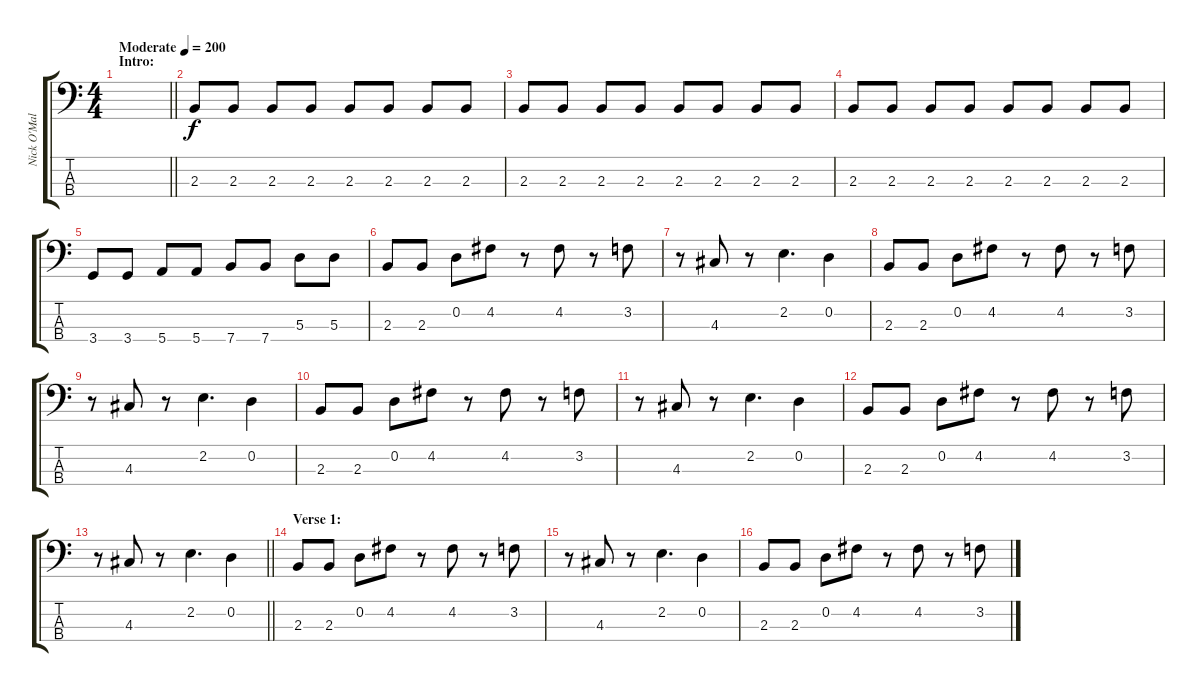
\track ("Nick O'Malley (Bass)" "Nick O'Mal") {instrument electricbasspick bank 255}
\staff {score tabs}
\tuning (G2 D2 A1 E1) {hide}
\ts (4 4)
\section ("" "Intro:")
\tempo (200 "Moderate")
\clef f4
\barLineRight lightlight
\ks c
|
\section ("" "")
2.3.8 2.3.8 2.3.8 2.3.8 2.3.8 2.3.8 2.3.8 2.3.8 |
2.3.8 2.3.8 2.3.8 2.3.8 2.3.8 2.3.8 2.3.8 2.3.8 |
2.3.8 2.3.8 2.3.8 2.3.8 2.3.8 2.3.8 2.3.8 2.3.8 |
3.4.8 3.4.8 5.4.8 5.4.8 7.4.8 7.4.8 5.3.8 5.3.8 |
2.3.8 2.3.8 0.2.8 4.2.8 r.8 4.2.8 r.8 3.2.8 |
r.8 4.3.8 r.8 2.2.4{d} 0.2.4 |
2.3.8 2.3.8 0.2.8 4.2.8 r.8 4.2.8 r.8 3.2.8 |
r.8 4.3.8 r.8 2.2.4{d} 0.2.4 |
2.3.8 2.3.8 0.2.8 4.2.8 r.8 4.2.8 r.8 3.2.8 |
r.8 4.3.8 r.8 2.2.4{d} 0.2.4 |
2.3.8 2.3.8 0.2.8 4.2.8 r.8 4.2.8 r.8 3.2.8 |
\barLineRight lightlight
r.8 4.3.8 r.8 2.2.4{d} 0.2.4 |
\section ("" "Verse 1:")
2.3.8 2.3.8 0.2.8 4.2.8 r.8 4.2.8 r.8 3.2.8 |
r.8 4.3.8 r.8 2.2.4{d} 0.2.4 |
2.3.8 2.3.8 0.2.8 4.2.8 r.8 4.2.8 r.8 3.2.8
